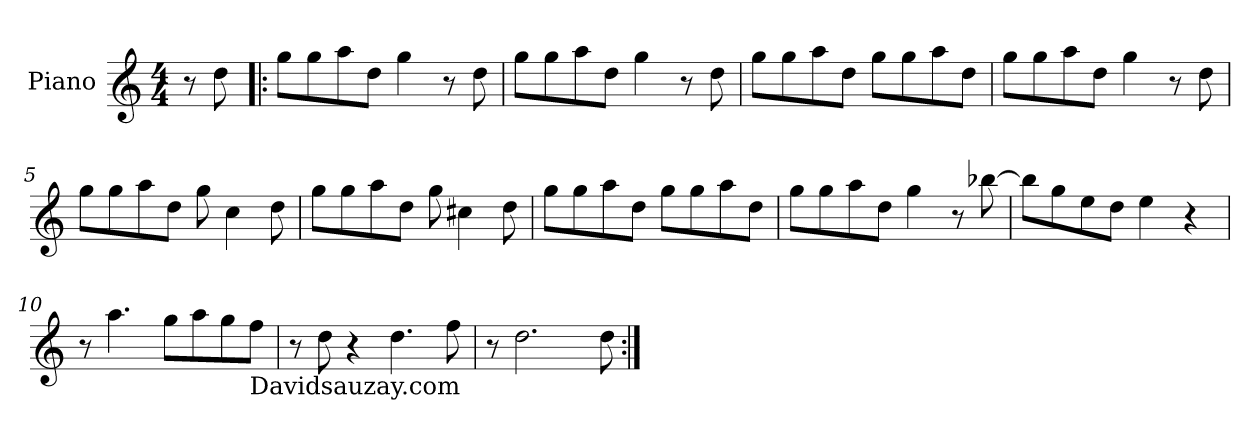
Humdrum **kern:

**kern
*part1
*staff1
*I"Piano
*I'Pno.
*clefG2
*k[]
*M4/4
=
8r
8dd\
=1!|:
8gg\L
8gg\
8aa\
8dd\J
4gg\
8r
8dd\
=2
8gg\L
8gg\
8aa\
8dd\J
4gg\
8r
8dd\
=3
8gg\L
8gg\
8aa\
8dd\J
8gg\L
8gg\
8aa\
8dd\J
=4
8gg\L
8gg\
8aa\
8dd\J
4gg\
8r
8dd\
!!LO:LB:g=z
=5
8gg\L
8gg\
8aa\
8dd\J
8gg\
4cc\
8dd\
=6
8gg\L
8gg\
8aa\
8dd\J
8gg\
4cc#X\
8dd\
=7
8gg\L
8gg\
8aa\
8dd\J
8gg\L
8gg\
8aa\
8dd\J
=8
8gg\L
8gg\
8aa\
8dd\J
4gg\
8r
[8bb-X\
!!LO:LB:g=z
=9
8bb-\L]
8gg\
8ee\
8dd\J
4ee\
4r
=10
8r
4.aa\
8gg\L
8aa\
8gg\
!LO:TX:b:t=Davidsauzay.com
8ff\J
=11
8r
8dd\
4r
4.dd\
8ff\
=12
8r
2.dd\
8dd\
=:|!
*-
